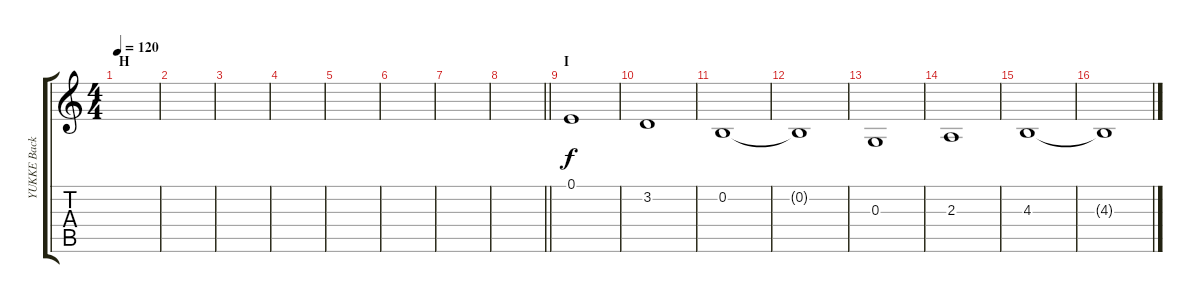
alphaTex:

\track ("YUKKE Background Vocals" "YUKKE Back") {instrument tenorsax}
\staff {score tabs}
\tuning (E4 B3 G3 D3 A2 E2) {hide}
\ts (4 4)
\section ("" "H")
\tempo 120
\clef g2
\ks c
|
|
|
|
|
|
|
\barLineRight lightlight
|
\section ("" "I")
0.1.1 |
3.2.1 |
0.2.1 |
0.2{t}.1 |
0.3.1 |
2.3.1 |
4.3.1 |
4.3{t}.1
